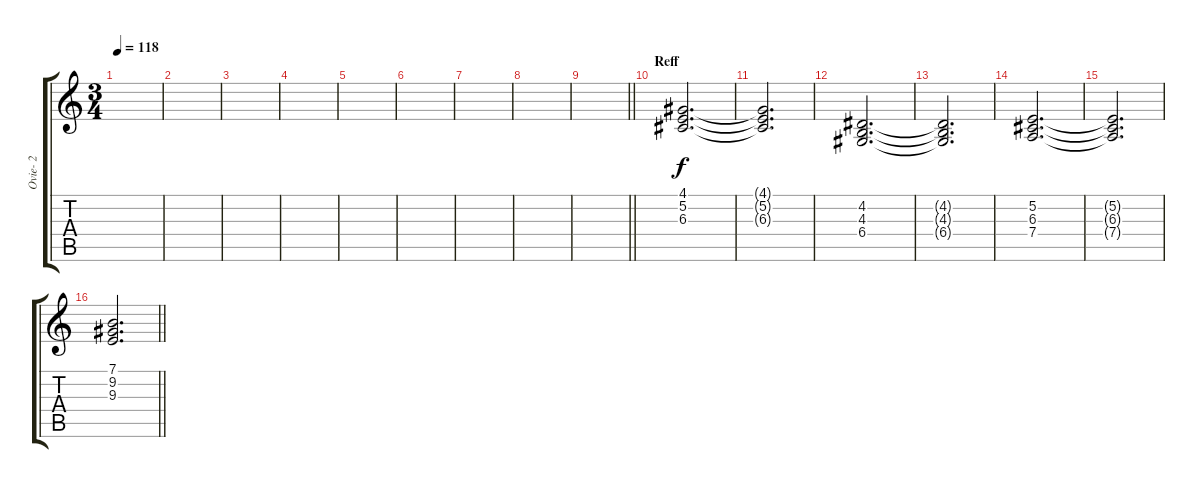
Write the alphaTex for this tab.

\track ("Ovie- 2" "Ovie- 2") {instrument stringensemble1}
\staff {score tabs}
\tuning (E4 B3 G3 D3 A2 E2) {hide}
\ts (3 4)
\tempo 118
\clef g2
\ks c
|
|
|
|
|
|
|
|
\barLineRight lightlight
|
\section ("" "Reff")
(4.1 5.2 6.3).2{d txt ""} |
(4.1{t} 5.2{t} 6.3{t}).2{d} |
(4.2 4.3 6.4).2{d} |
(4.2{t} 4.3{t} 6.4{t}).2{d} |
(5.2 6.3 7.4).2{d} |
(5.2{t} 6.3{t} 7.4{t}).2{d} |
\barLineRight lightlight
(7.1 9.2 9.3).2{d}
